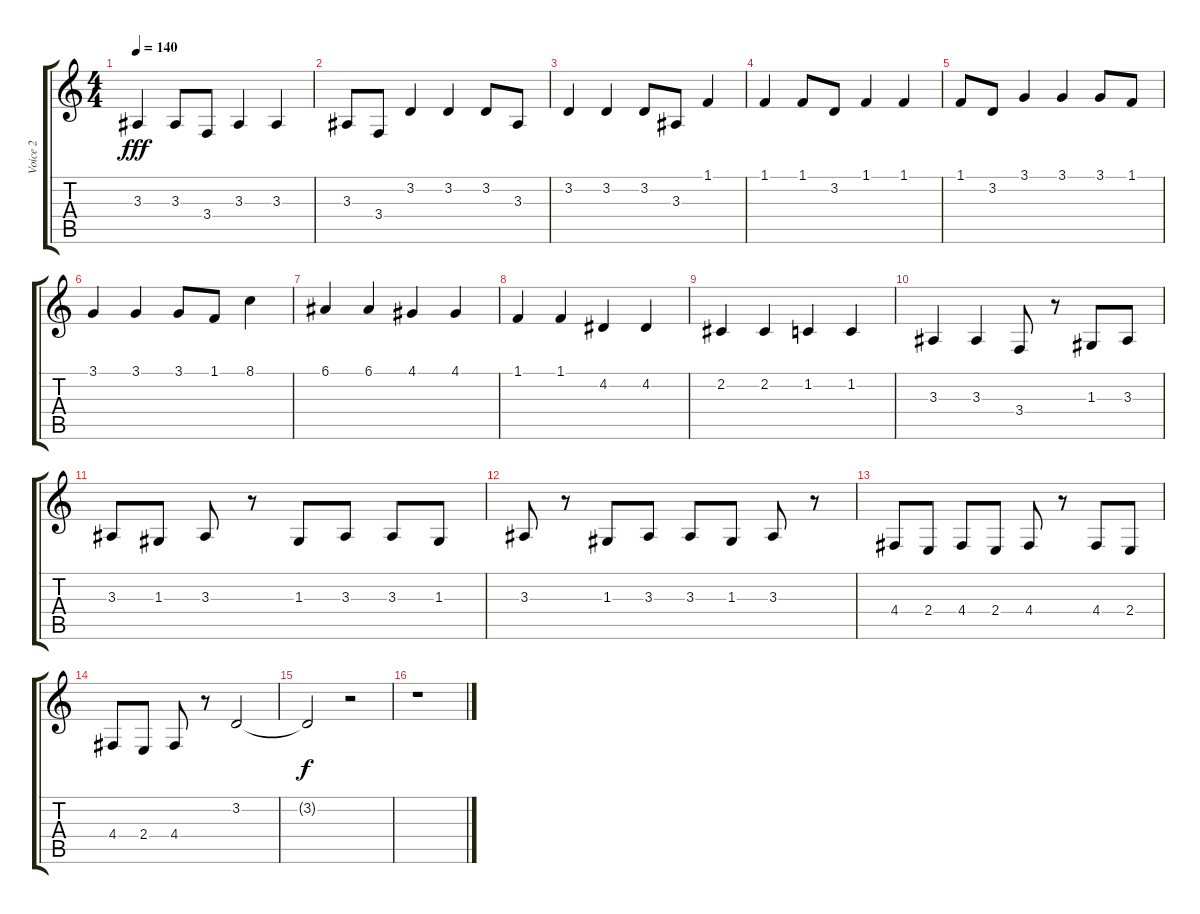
\track ("Voice 2" "Voice 2") {instrument lead6voice}
\staff {score tabs}
\tuning (E4 B3 G3 D3 A2 D2) {hide}
\ts (4 4)
\tempo 140
\clef g2
\ks c
3.3.4{dy fff} 3.3.8 3.4.8 3.3.4 3.3.4 |
3.3.8 3.4.8 3.2.4 3.2.4 3.2.8 3.3.8 |
3.2.4 3.2.4 3.2.8 3.3.8 1.1.4 |
1.1.4 1.1.8 3.2.8 1.1.4 1.1.4 |
1.1.8 3.2.8 3.1.4 3.1.4 3.1.8 1.1.8 |
3.1.4 3.1.4 3.1.8 1.1.8 8.1.4 |
6.1.4 6.1.4 4.1.4 4.1.4 |
1.1.4 1.1.4 4.2.4 4.2.4 |
2.2.4 2.2.4 1.2.4 1.2.4 |
3.3.4 3.3.4 3.4.8 r.8 1.3.8 3.3.8 |
3.3.8 1.3.8 3.3.8 r.8 1.3.8 3.3.8 3.3.8 1.3.8 |
3.3.8 r.8 1.3.8 3.3.8 3.3.8 1.3.8 3.3.8 r.8 |
4.4.8 2.4.8 4.4.8 2.4.8 4.4.8 r.8 4.4.8 2.4.8 |
4.4.8 2.4.8 4.4.8 r.8 3.2.2 |
3.2{t}.2{dy f} r.2 |
r.1
